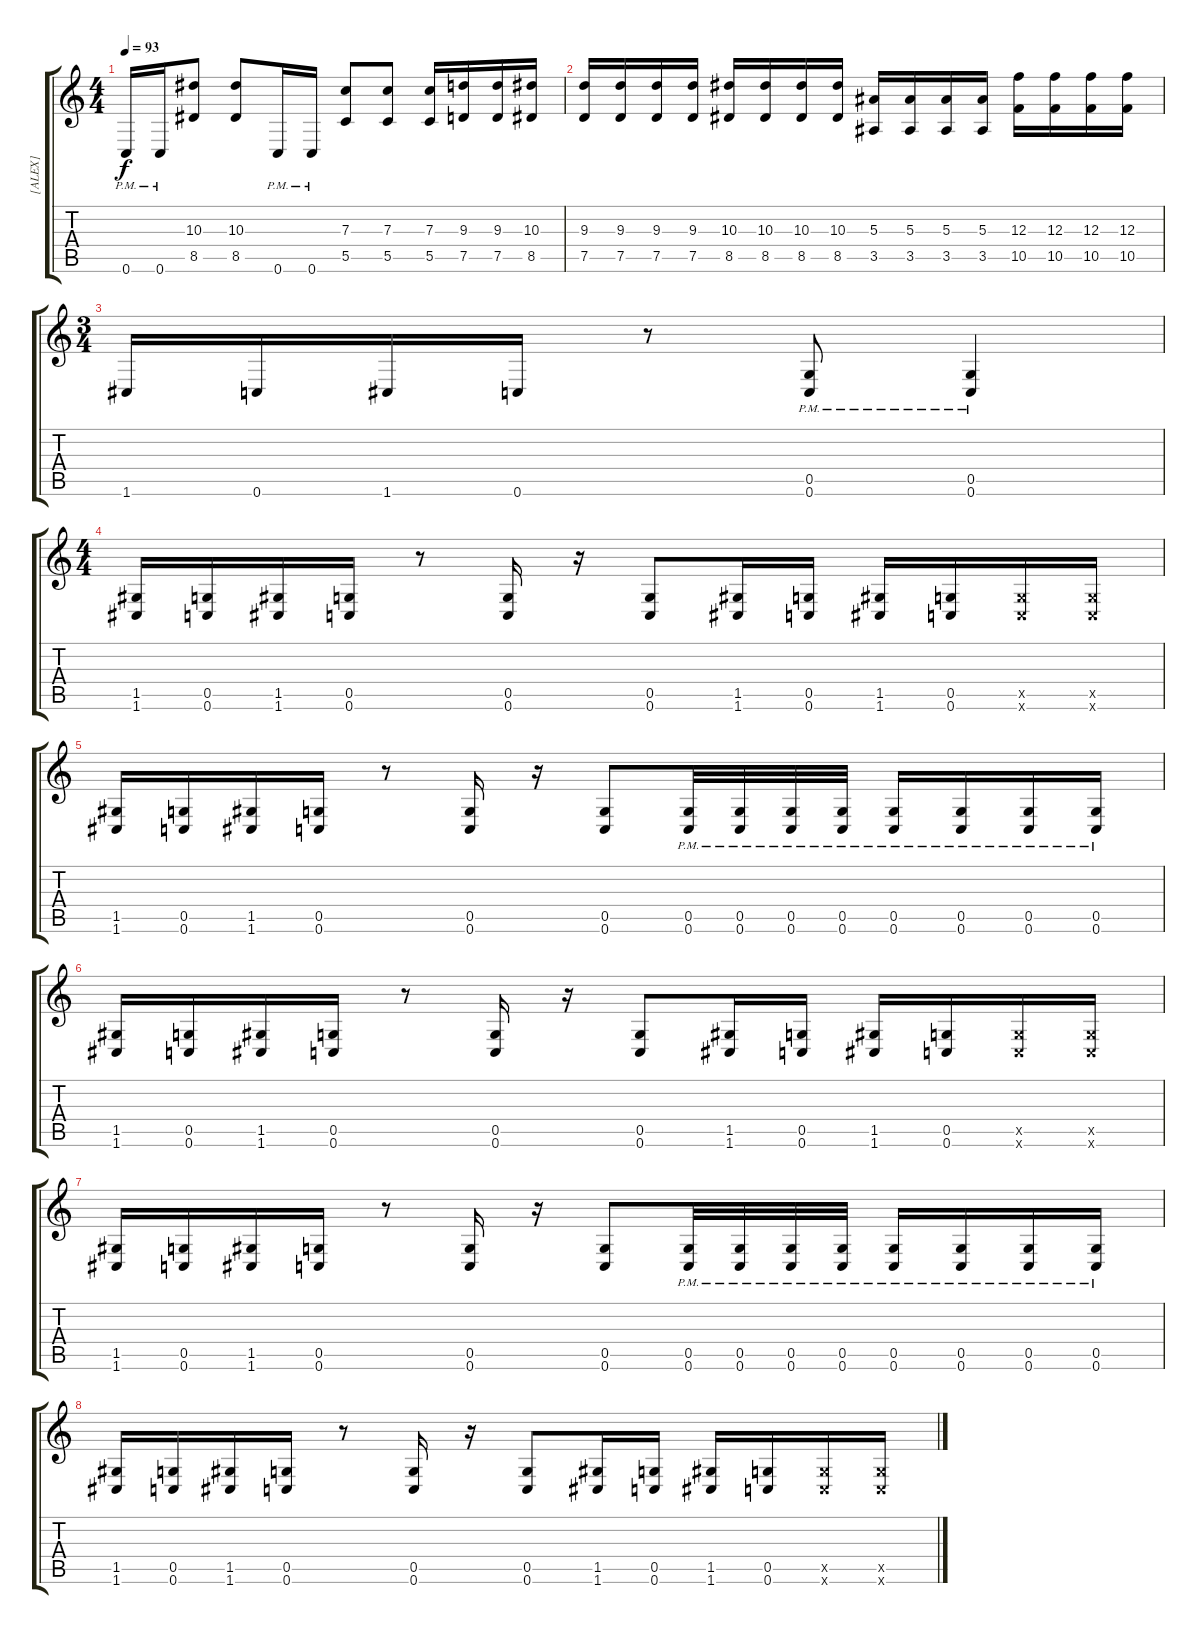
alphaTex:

\track ("[ALEX]" "[ALEX]") {instrument distortionguitar}
\staff {score tabs}
\tuning (D4 A3 F3 C3 G2 C2) {hide}
\ts (4 4)
\tempo 93
\clef g2
\ks c
0.6{pm}.16{dy f} 0.6{pm}.16 (10.3 8.5).8 (10.3 8.5).8 0.6{pm}.16 0.6{pm}.16 (7.3 5.5).8 (7.3 5.5).8 (7.3 5.5).16 (9.3 7.5).16 (9.3 7.5).16 (10.3 8.5).16 |
(9.3 7.5).16 (9.3 7.5).16 (9.3 7.5).16 (9.3 7.5).16 (10.3 8.5).16 (10.3 8.5).16 (10.3 8.5).16 (10.3 8.5).16 (5.3 3.5).16 (5.3 3.5).16 (5.3 3.5).16 (5.3 3.5).16 (12.3 10.5).16 (12.3 10.5).16 (12.3 10.5).16 (12.3 10.5).16 |
\ts (3 4)
1.6.16 0.6.16 1.6.16 0.6.16 r.8 (0.5{pm} 0.6{pm}).8 (0.5{pm} 0.6{pm}).4 |
\ts (4 4)
(1.5 1.6).16 (0.5 0.6).16 (1.5 1.6).16 (0.5 0.6).16 r.8 (0.5 0.6).16 r.16 (0.5 0.6).8 (1.5 1.6).16 (0.5 0.6).16 (1.5 1.6).16 (0.5 0.6).16 (0.5{x} 0.6{x}).16 (0.5{x} 0.6{x}).16 |
(1.5 1.6).16 (0.5 0.6).16 (1.5 1.6).16 (0.5 0.6).16 r.8 (0.5 0.6).16 r.16 (0.5 0.6).8 (0.5{pm} 0.6{pm}).32 (0.5{pm} 0.6{pm}).32 (0.5{pm} 0.6{pm}).32 (0.5{pm} 0.6{pm}).32 (0.5{pm} 0.6{pm}).16 (0.5{pm} 0.6{pm}).16 (0.5{pm} 0.6{pm}).16 (0.5{pm} 0.6{pm}).16 |
(1.5 1.6).16 (0.5 0.6).16 (1.5 1.6).16 (0.5 0.6).16 r.8 (0.5 0.6).16 r.16 (0.5 0.6).8 (1.5 1.6).16 (0.5 0.6).16 (1.5 1.6).16 (0.5 0.6).16 (0.5{x} 0.6{x}).16 (0.5{x} 0.6{x}).16 |
(1.5 1.6).16 (0.5 0.6).16 (1.5 1.6).16 (0.5 0.6).16 r.8 (0.5 0.6).16 r.16 (0.5 0.6).8 (0.5{pm} 0.6{pm}).32 (0.5{pm} 0.6{pm}).32 (0.5{pm} 0.6{pm}).32 (0.5{pm} 0.6{pm}).32 (0.5{pm} 0.6{pm}).16 (0.5{pm} 0.6{pm}).16 (0.5{pm} 0.6{pm}).16 (0.5{pm} 0.6{pm}).16 |
(1.5 1.6).16 (0.5 0.6).16 (1.5 1.6).16 (0.5 0.6).16 r.8 (0.5 0.6).16 r.16 (0.5 0.6).8 (1.5 1.6).16 (0.5 0.6).16 (1.5 1.6).16 (0.5 0.6).16 (0.5{x} 0.6{x}).16 (0.5{x} 0.6{x}).16
